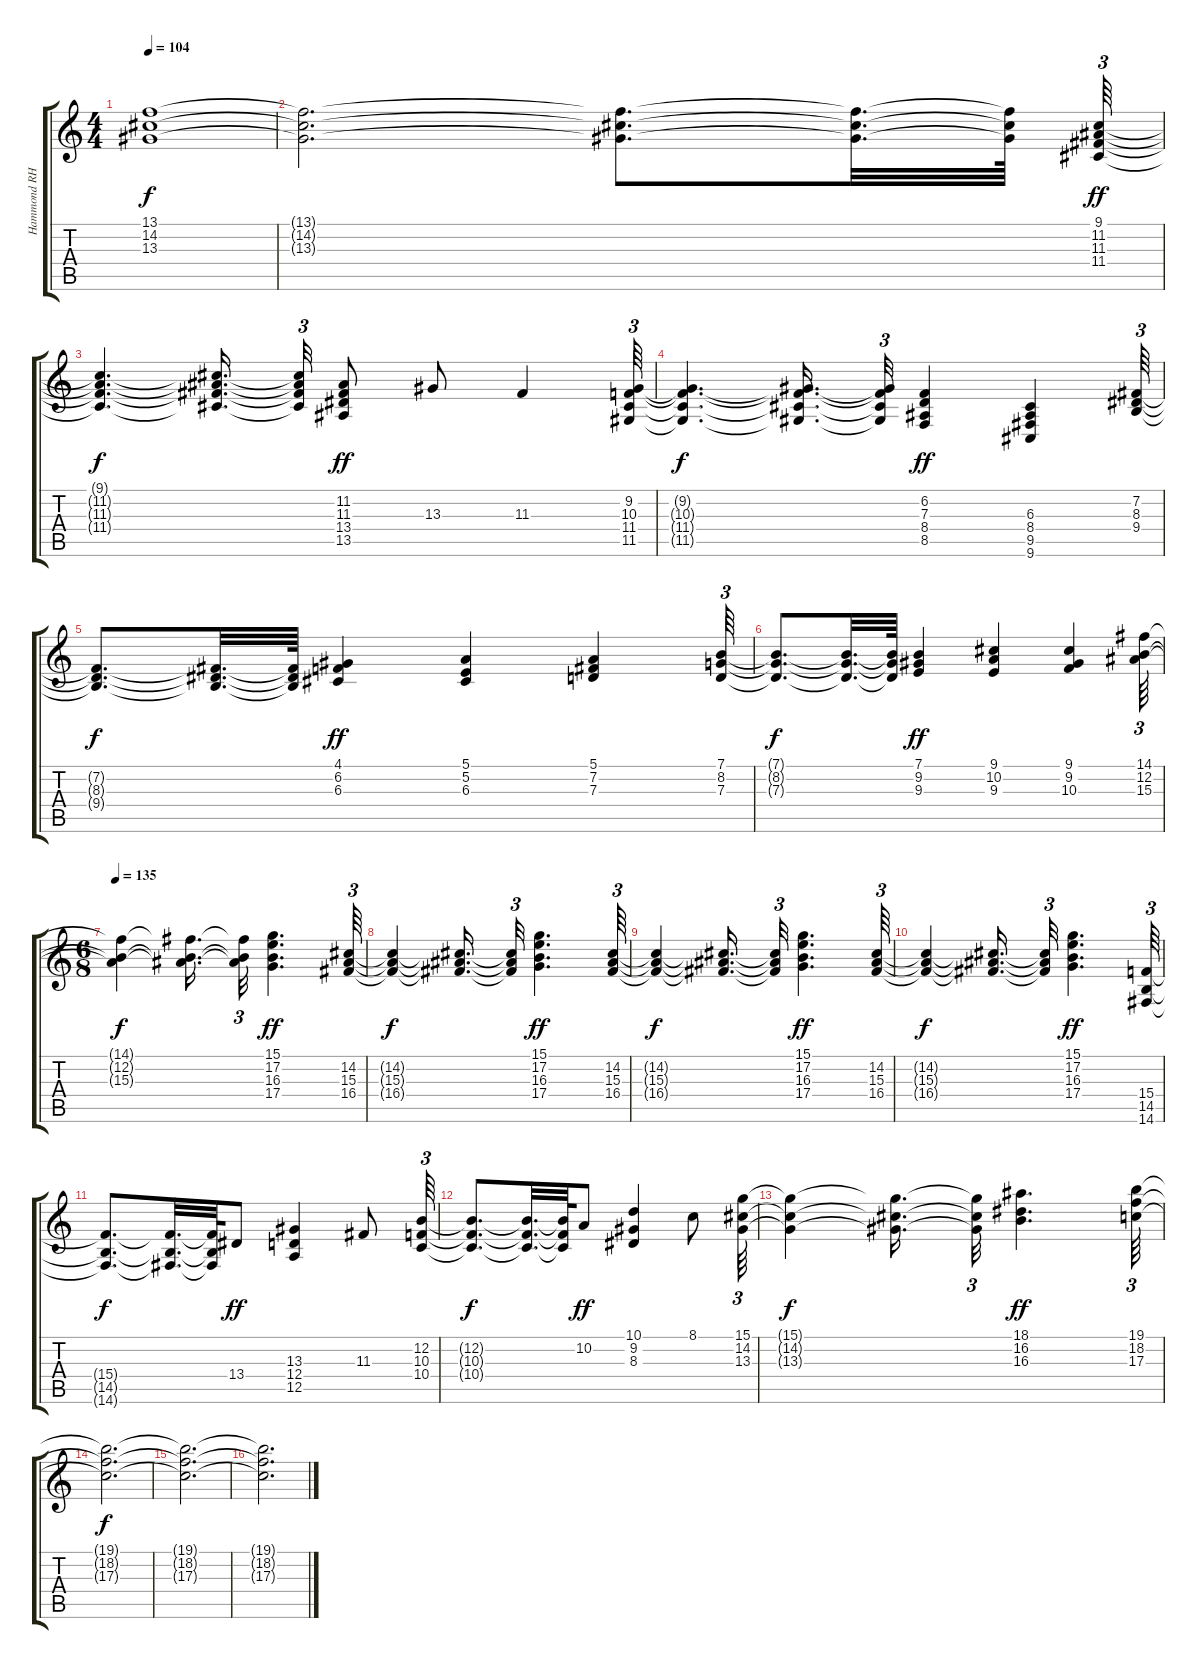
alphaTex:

\track ("Hammond RH" "Hammond RH") {instrument musicbox}
\staff {score tabs}
\tuning (E4 B3 G3 D3 A2 E2) {hide}
\ts (4 4)
\tempo 104
\clef g2
\ks c
(13.1{t} 14.2{t} 13.3{t}).1{dy f} |
(13.1{t} 14.2{t} 13.3{t}).2{d} (13.1{t} 14.2{t} 13.3{t}).8{d} (13.1{t} 14.2{t} 13.3{t}).32{d} (13.1{t} 14.2{t} 13.3{t}).64 (9.1 11.2 11.3 11.4).64{tu (3 2) dy ff} |
(9.1{t} 11.2{t} 11.3{t} 11.4{t}).4{d dy f} (9.1{t} 11.2{t} 11.3{t} 11.4{t}).16{d} (9.1{t} 11.2{t} 11.3{t} 11.4{t}).32{tu (3 2)} (11.2 11.3 13.4 13.5).8{dy ff} 13.3.8 11.3.4 (9.2 10.3 11.4 11.5).64{tu (3 2)} |
(9.2{t} 10.3{t} 11.4{t} 11.5{t}).4{d dy f} (9.2{t} 10.3{t} 11.4{t} 11.5{t}).16{d} (9.2{t} 10.3{t} 11.4{t} 11.5{t}).32{tu (3 2)} (6.2 7.3 8.4 8.5).4{dy ff} (6.3 8.4 9.5 9.6).4 (7.2 8.3 9.4).64{tu (3 2)} |
(7.2{t} 8.3{t} 9.4{t}).8{d dy f} (7.2{t} 8.3{t} 9.4{t}).32{d} (7.2{t} 8.3{t} 9.4{t}).64 (4.1 6.2 6.3).4{dy ff} (5.1 5.2 6.3).4 (5.1 7.2 7.3).4 (7.1 8.2 7.3).64{tu (3 2)} |
(7.1{t} 8.2{t} 7.3{t}).8{d dy f} (7.1{t} 8.2{t} 7.3{t}).32{d} (7.1{t} 8.2{t} 7.3{t}).64 (7.1 9.2 9.3).4{dy ff} (9.1 10.2 9.3).4 (9.1 9.2 10.3).4 (14.1 12.2 15.3).64{tu (3 2)} |
\ts (6 8)
\tempo 135
(14.1{t} 12.2{t} 15.3{t}).4{dy f} (14.1{t} 12.2{t} 15.3{t}).16{d} (14.1{t} 12.2{t} 15.3{t}).32{tu (3 2)} (15.1 17.2 16.3 17.4).4{d dy ff} (14.2 15.3 16.4).64{tu (3 2)} |
(14.2{t} 15.3{t} 16.4{t}).4{dy f} (14.2{t} 15.3{t} 16.4{t}).16{d} (14.2{t} 15.3{t} 16.4{t}).32{tu (3 2)} (15.1 17.2 16.3 17.4).4{d dy ff} (14.2 15.3 16.4).64{tu (3 2)} |
(14.2{t} 15.3{t} 16.4{t}).4{dy f} (14.2{t} 15.3{t} 16.4{t}).16{d} (14.2{t} 15.3{t} 16.4{t}).32{tu (3 2)} (15.1 17.2 16.3 17.4).4{d dy ff} (14.2 15.3 16.4).64{tu (3 2)} |
(14.2{t} 15.3{t} 16.4{t}).4{dy f} (14.2{t} 15.3{t} 16.4{t}).16{d} (14.2{t} 15.3{t} 16.4{t}).32{tu (3 2)} (15.1 17.2 16.3 17.4).4{d dy ff} (15.4 14.5 14.6).64{tu (3 2)} |
(15.4{t} 14.5{t} 14.6{t}).8{d dy f} (15.4{t} 14.5{t} 14.6{t}).32{d} (15.4{t} 14.5{t} 14.6{t}).64 13.4.8{dy ff} (13.3 12.4 12.5).4 11.3.8 (12.2 10.3 10.4).64{tu (3 2)} |
(12.2{t} 10.3{t} 10.4{t}).8{d dy f} (12.2{t} 10.3{t} 10.4{t}).32{d} (12.2{t} 10.3{t} 10.4{t}).64 10.2.8{dy ff} (10.1 9.2 8.3).4 8.1.8 (15.1 14.2 13.3).64{tu (3 2)} |
(15.1{t} 14.2{t} 13.3{t}).4{dy f} (15.1{t} 14.2{t} 13.3{t}).16{d} (15.1{t} 14.2{t} 13.3{t}).32{tu (3 2)} (18.1 16.2 16.3).4{d dy ff} (19.1 18.2 17.3).64{tu (3 2)} |
(19.1{t} 18.2{t} 17.3{t}).2{d dy f} |
(19.1{t} 18.2{t} 17.3{t}).2{d} |
(19.1{t} 18.2{t} 17.3{t}).2{d}
